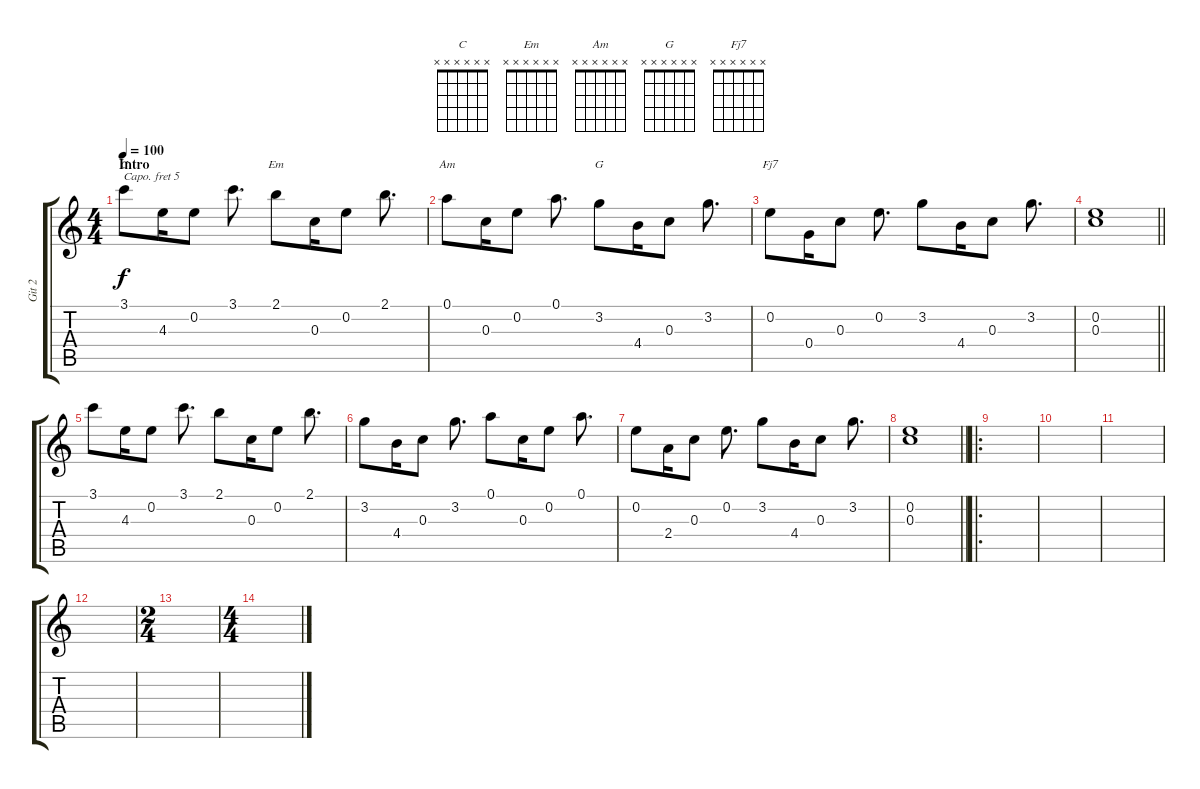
\track ("Git 2" "Git 2") {instrument acousticguitarsteel}
\staff {score tabs}
\capo 5
\tuning (E4 B3 G3 D3 A2 E2) {hide}
\chord ("C" x x x x x x)
\chord ("Em" x x x x x x)
\chord ("Am" x x x x x x)
\chord ("G" x x x x x x)
\chord ("Fj7" x x x x x x)
\ts (4 4)
\section ("" "Intro")
\tempo 100
\clef g2
\ks c
3.1.8{ch "C" dy f instrument acousticguitarsteel} 4.3.16 0.2.8 3.1.8{d} 2.1.8{ch "Em"} 0.3.16 0.2.8 2.1.8{d} |
0.1.8{ch "Am"} 0.3.16 0.2.8 0.1.8{d} 3.2.8{ch "G"} 4.4.16 0.3.8 3.2.8{d} |
0.2.8{ch "Fj7"} 0.4.16 0.3.8 0.2.8{d} 3.2.8 4.4.16 0.3.8 3.2.8{d} |
\barLineRight lightlight
(0.2 0.3).1 |
3.1.8 4.3.16 0.2.8 3.1.8{d} 2.1.8 0.3.16 0.2.8 2.1.8{d} |
3.2.8 4.4.16 0.3.8 3.2.8{d} 0.1.8 0.3.16 0.2.8 0.1.8{d} |
0.2.8 2.4.16 0.3.8 0.2.8{d} 3.2.8 4.4.16 0.3.8 3.2.8{d} |
\barLineRight lightlight
(0.2 0.3).1 |
\ro
|
|
|
|
\ts (2 4)
|
\ts (4 4)
